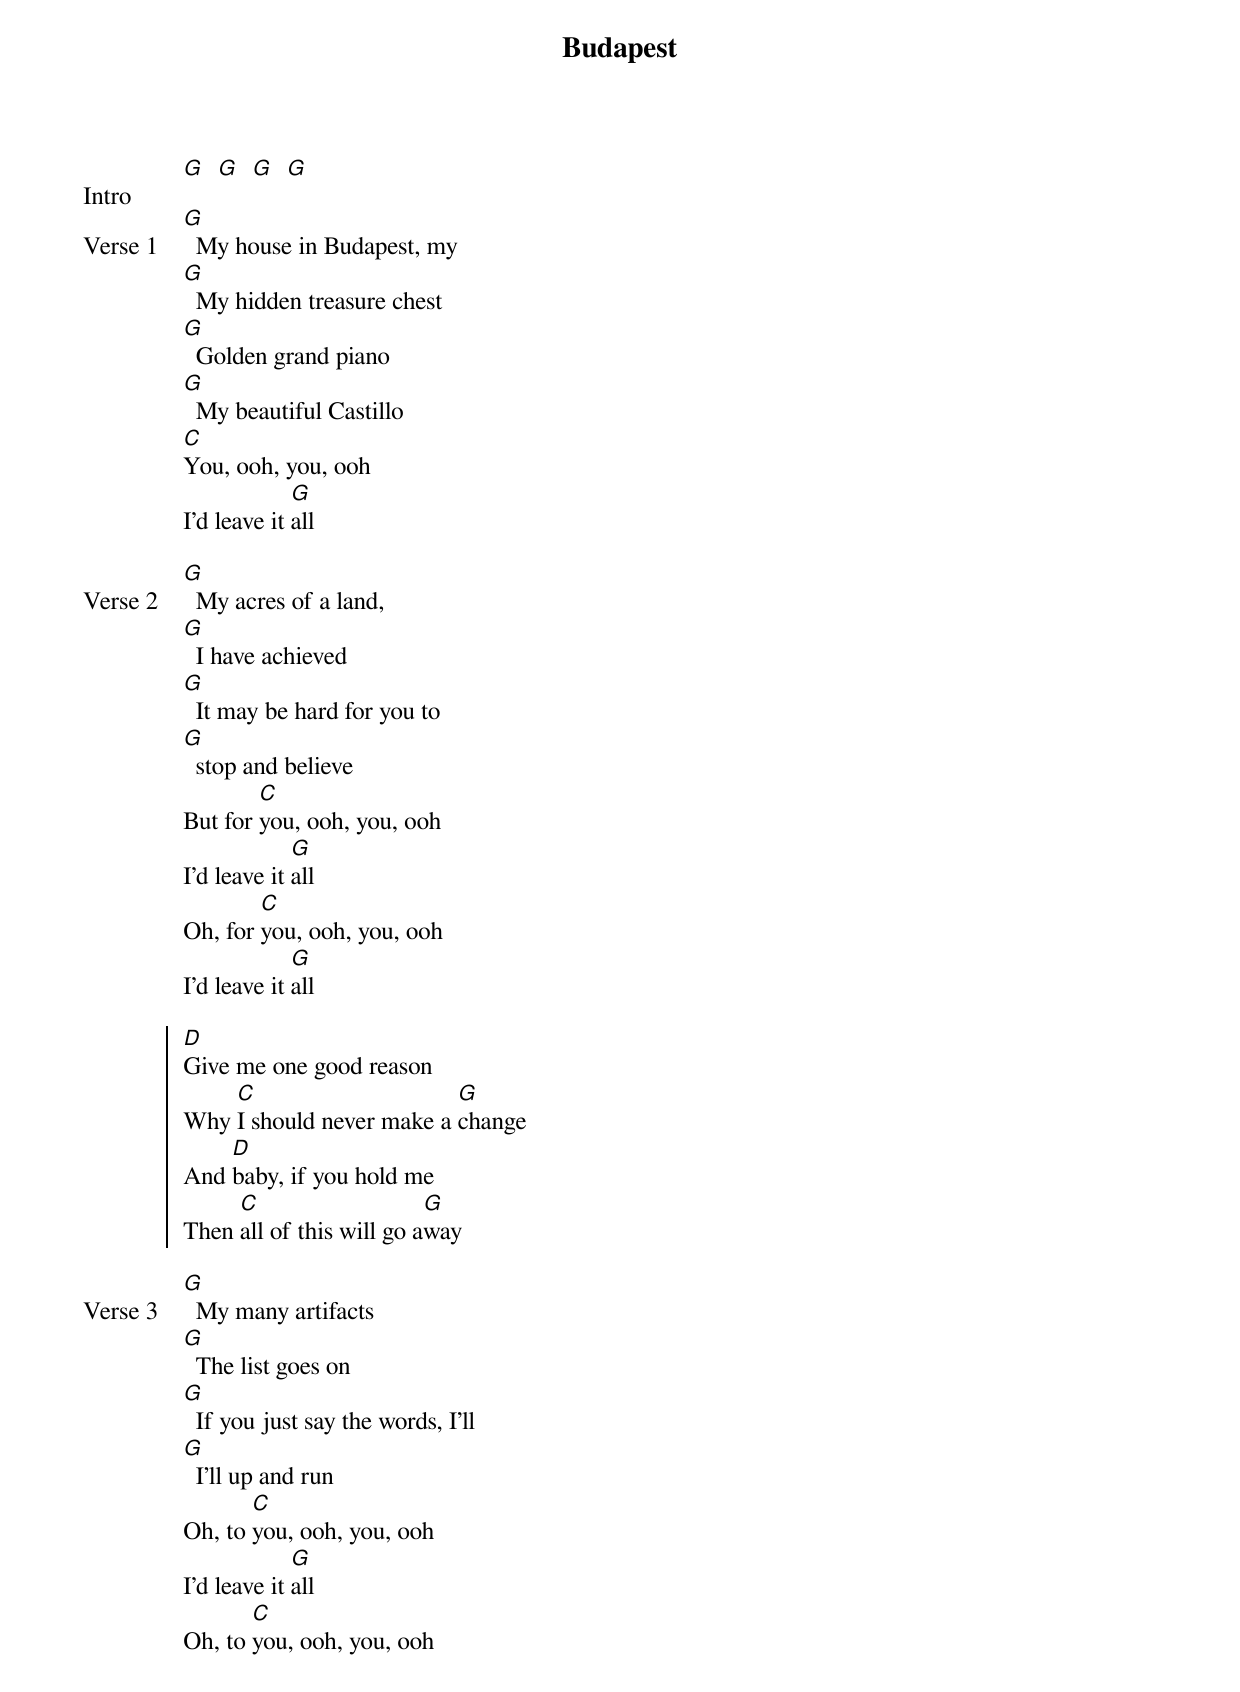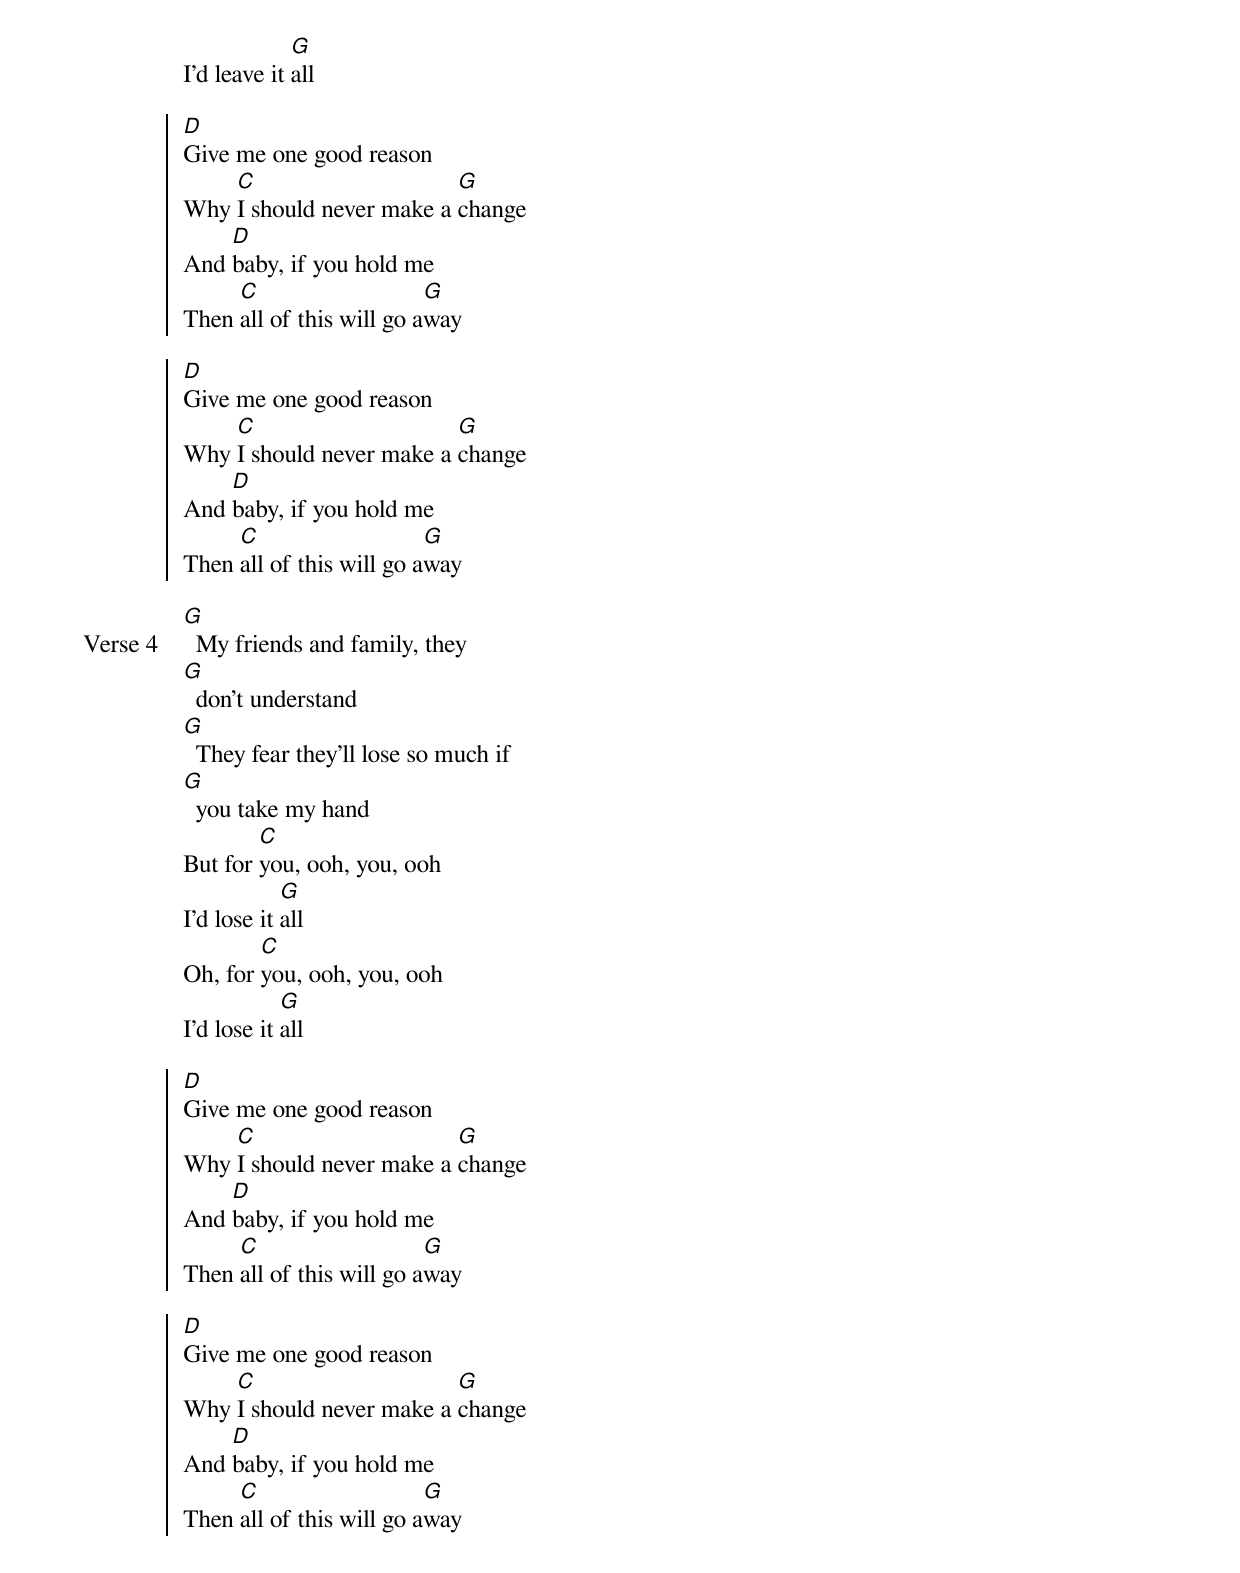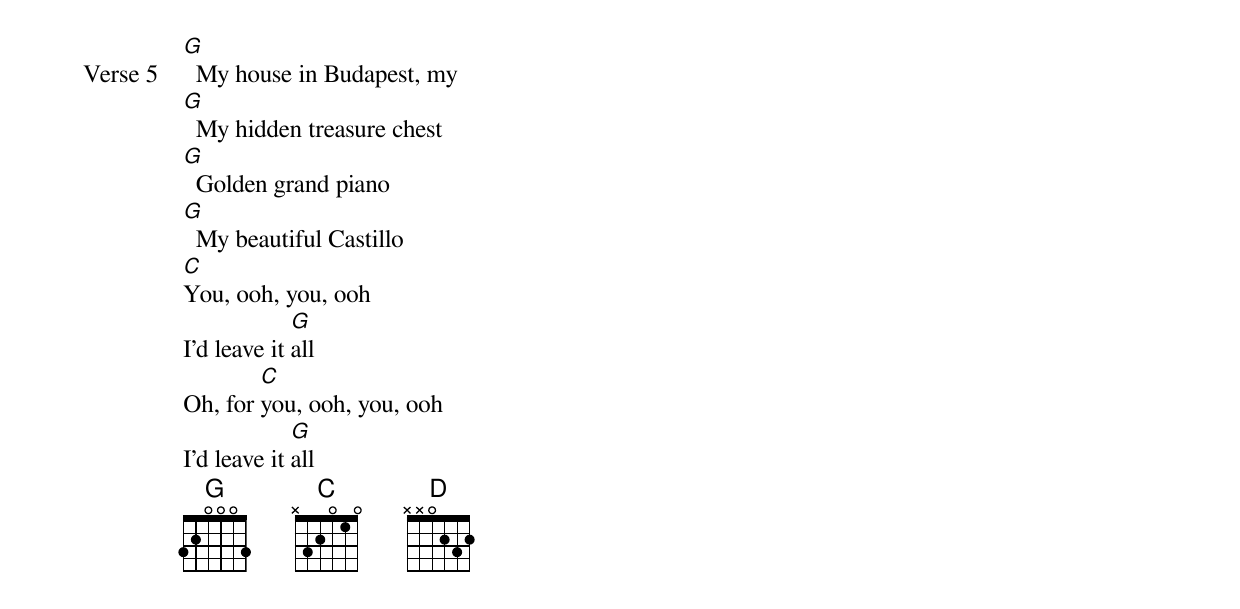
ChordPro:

{title: Budapest}
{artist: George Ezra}
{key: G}
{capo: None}
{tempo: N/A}

{start_of_bridge: Intro}
[G]  [G]  [G]  [G]
{end_of_bridge}

{start_of_verse: Verse 1}
[G]  My house in Budapest, my
[G]  My hidden treasure chest
[G]  Golden grand piano
[G]  My beautiful Castillo
[C]You, ooh, you, ooh
I'd leave it [G]all
{end_of_verse}

{start_of_verse: Verse 2}
[G]  My acres of a land,
[G]  I have achieved
[G]  It may be hard for you to
[G]  stop and believe
But for [C]you, ooh, you, ooh
I'd leave it [G]all
Oh, for [C]you, ooh, you, ooh
I'd leave it [G]all
{end_of_verse}

{start_of_chorus}
[D]Give me one good reason
Why [C]I should never make a [G]change
And [D]baby, if you hold me
Then [C]all of this will go a[G]way
{end_of_chorus}

{start_of_verse: Verse 3}
[G]  My many artifacts
[G]  The list goes on
[G]  If you just say the words, I'll
[G]  I'll up and run
Oh, to [C]you, ooh, you, ooh
I'd leave it [G]all
Oh, to [C]you, ooh, you, ooh
I'd leave it [G]all
{end_of_verse}

{start_of_chorus}
[D]Give me one good reason
Why [C]I should never make a [G]change
And [D]baby, if you hold me
Then [C]all of this will go a[G]way

[D]Give me one good reason
Why [C]I should never make a [G]change
And [D]baby, if you hold me
Then [C]all of this will go a[G]way
{end_of_chorus}

{start_of_verse: Verse 4}
[G]  My friends and family, they
[G]  don't understand
[G]  They fear they'll lose so much if
[G]  you take my hand
But for [C]you, ooh, you, ooh
I'd lose it [G]all
Oh, for [C]you, ooh, you, ooh
I'd lose it [G]all
{end_of_verse}

{start_of_chorus}
[D]Give me one good reason
Why [C]I should never make a [G]change
And [D]baby, if you hold me
Then [C]all of this will go a[G]way

[D]Give me one good reason
Why [C]I should never make a [G]change
And [D]baby, if you hold me
Then [C]all of this will go a[G]way
{end_of_chorus}

{start_of_verse: Verse 5}
[G]  My house in Budapest, my
[G]  My hidden treasure chest
[G]  Golden grand piano
[G]  My beautiful Castillo
[C]You, ooh, you, ooh
I'd leave it [G]all
Oh, for [C]you, ooh, you, ooh
I'd leave it [G]all
{end_of_verse}
